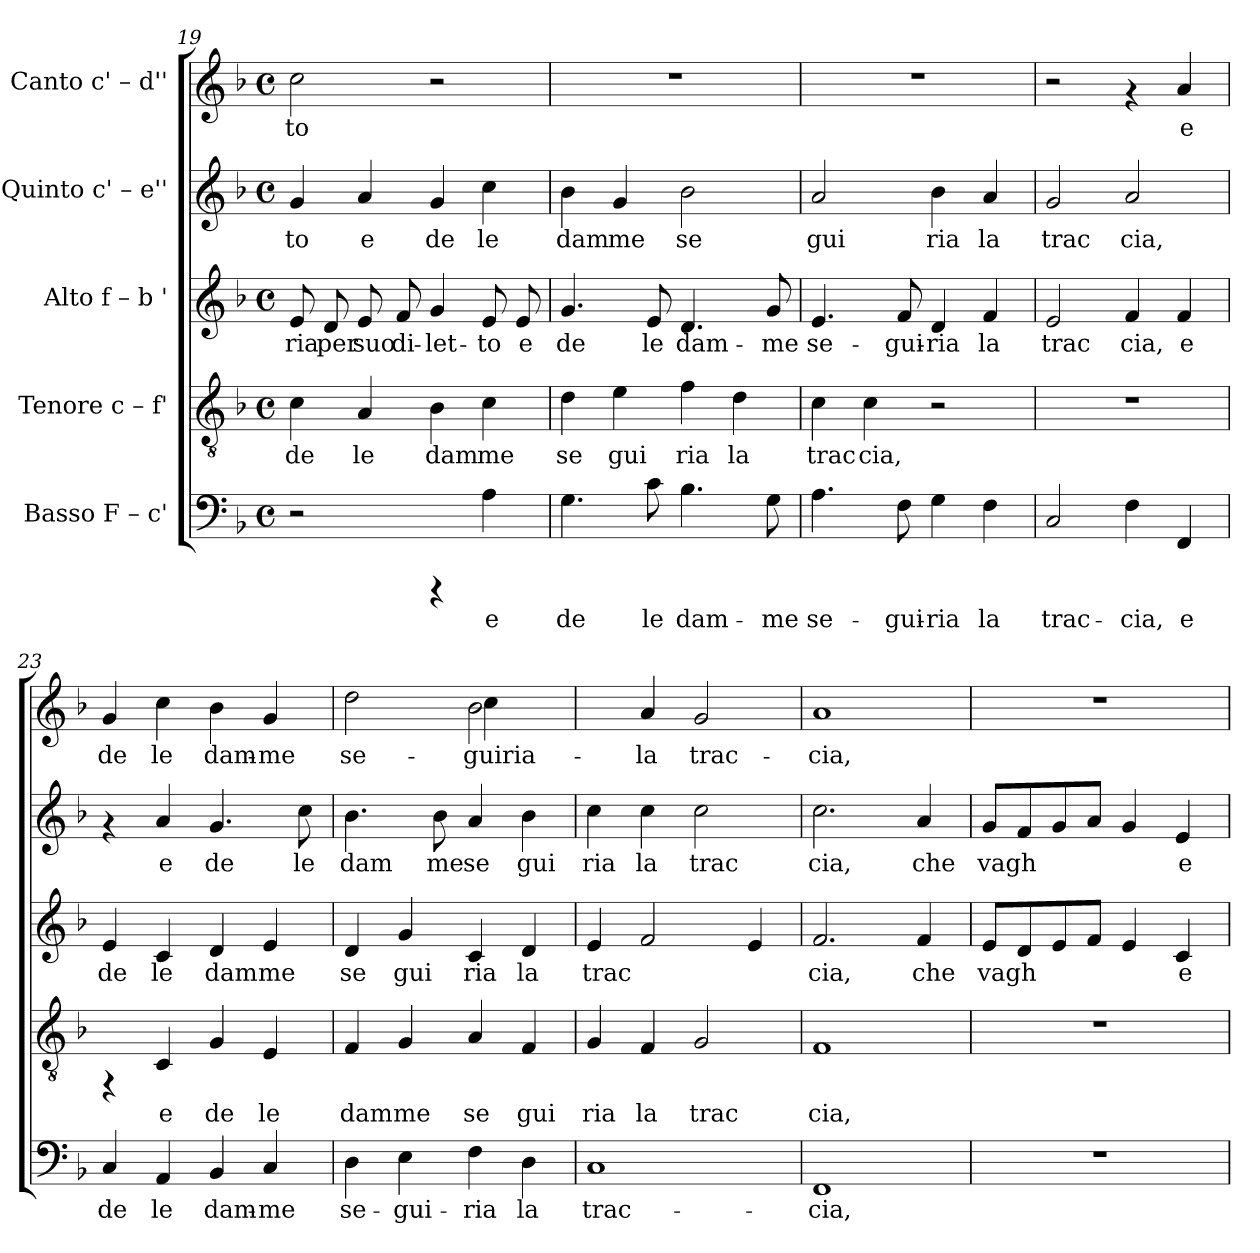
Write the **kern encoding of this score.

**kern	**text	**kern	**text	**kern	**text	**kern	**text	**kern	**text
*part5	*part5	*part4	*part4	*part3	*part3	*part2	*part2	*part1	*part1
*staff5	*staff5	*staff4	*staff4	*staff3	*staff3	*staff2	*staff2	*staff1	*staff1
*I"Basso  F – c'	*	*I"Tenore  c – f'	*	*I"Alto  f – b '	*	*I"Quinto  c' – e''	*	*I"Canto  c' – d''	*
*clefF4	*	*clefGv2	*	*clefG2	*	*clefG2	*	*clefG2	*
*k[b-]	*	*k[b-]	*	*k[b-]	*	*k[b-]	*	*k[b-]	*
*F:	*	*F:	*	*F:	*	*F:	*	*F:	*
*M4/4	*	*M4/4	*	*M4/4	*	*M4/4	*	*M4/4	*
*met(c)	*	*met(c)	*	*met(c)	*	*met(c)	*	*met(c)	*
=19	=19	=19	=19	=19	=19	=19	=19	=19	=19
!	!	!	!LO:LY:b:rj	!	!LO:LY:b:rj	!	!LO:LY:b:rj	!	!LO:LY:b:rj
2r	.	4c\	de	8e/	-ria	4g/	to	2cc\	-to
!	!	!	!	!	!LO:LY:b:rj	!	!	!	!
.	.	.	.	8d/	per	.	.	.	.
!	!	!	!LO:LY:b:rj	!	!LO:LY:b:rj	!	!LO:LY:b:rj	!	!
.	.	4A/	le	8e/	suo	4a/	e	.	.
!	!	!	!	!	!LO:LY:b:rj	!	!	!	!
.	.	.	.	8f/	di-	.	.	.	.
!	!	!	!LO:LY:b:rj	!	!LO:LY:b:rj	!	!LO:LY:b:rj	!	!
4rCCC	.	4B-\	dam	4g/	-let-	4g/	de	2r	.
!	!LO:LY:b:cj	!	!LO:LY:b:rj	!	!LO:LY:b:rj	!	!LO:LY:b:rj	!	!
4A\	e	4c\	me	8e/	-to	4cc\	le	.	.
!	!	!	!	!	!LO:LY:b:rj	!	!	!	!
.	.	.	.	8e/	e	.	.	.	.
=20	=20	=20	=20	=20	=20	=20	=20	=20	=20
!	!LO:LY:b:cj	!	!LO:LY:b:rj	!	!LO:LY:b:rj	!	!LO:LY:b:rj	!	!
4.G\	de	4d\	se	4.g/	de	4b-\	dam	1r	.
!	!	!	!LO:LY:b:rj	!	!	!	!LO:LY:b:rj	!	!
.	.	4e\	gui	.	.	4g/	me	.	.
!	!LO:LY:b:cj	!	!	!	!LO:LY:b:rj	!	!	!	!
8c\	le	.	.	8e/	le	.	.	.	.
!	!LO:LY:b:cj	!	!LO:LY:b:rj	!	!LO:LY:b:rj	!	!LO:LY:b:rj	!	!
4.B-\	dam-	4f\	ria	4.d/	dam-	2b-\	se	.	.
!	!	!	!LO:LY:b:rj	!	!	!	!	!	!
.	.	4d\	la	.	.	.	.	.	.
!	!LO:LY:b:cj	!	!	!	!LO:LY:b:rj	!	!	!	!
8G\	-me	.	.	8g/	-me	.	.	.	.
=21	=21	=21	=21	=21	=21	=21	=21	=21	=21
!	!LO:LY:b:cj	!	!LO:LY:b:rj	!	!LO:LY:b:rj	!	!LO:LY:b:rj	!	!
4.A\	se-	4c\	trac	4.e/	se-	2a/	gui	1r	.
!	!	!	!LO:LY:b:rj	!	!	!	!	!	!
.	.	4c\	cia,	.	.	.	.	.	.
!	!LO:LY:b:cj	!	!	!	!LO:LY:b:rj	!	!	!	!
8F\	-gui-	.	.	8f/	-gui-	.	.	.	.
!	!LO:LY:b:cj	!	!	!	!LO:LY:b:rj	!	!LO:LY:b:rj	!	!
4G\	-ria	2r	.	4d/	-ria	4b-\	ria	.	.
!	!LO:LY:b:cj	!	!	!	!LO:LY:b:rj	!	!LO:LY:b:rj	!	!
4F\	la	.	.	4f/	la	4a/	la	.	.
!!LO:PB:g=z
=22	=22	=22	=22	=22	=22	=22	=22	=22	=22
!	!LO:LY:b:cj	!	!	!	!LO:LY:b:rj	!	!LO:LY:b:rj	!	!
2C/	trac-	1r	.	2e/	trac	2g/	trac	2r	.
!	!LO:LY:b:cj	!	!	!	!LO:LY:b:rj	!	!LO:LY:b:rj	!	!
4F\	-cia,	.	.	4f/	cia,	2a/	cia,	4rf	.
!	!LO:LY:b:cj	!	!	!	!LO:LY:b:rj	!	!	!	!LO:LY:b:rj
4FF/	e	.	.	4f/	e	.	.	4a/	e
=23	=23	=23	=23	=23	=23	=23	=23	=23	=23
!	!LO:LY:b:cj	!	!	!	!LO:LY:b:rj	!	!	!	!LO:LY:b:rj
4C/	de	4rFF	.	4e/	de	4rf	.	4g/	de
!	!LO:LY:b:cj	!	!LO:LY:b:rj	!	!LO:LY:b:rj	!	!LO:LY:b:rj	!	!LO:LY:b:rj
4AA/	le	4C/	e	4c/	le	4a/	e	4cc\	le
!	!LO:LY:b:cj	!	!LO:LY:b:rj	!	!LO:LY:b:rj	!	!LO:LY:b:rj	!	!LO:LY:b:rj
4BB-/	dam-	4G/	de	4d/	dam	4.g/	de	4b-\	dam-
!	!LO:LY:b:cj	!	!LO:LY:b:rj	!	!LO:LY:b:rj	!	!	!	!LO:LY:b:rj
4C/	-me	4E/	le	4e/	me	.	.	4g/	-me
!	!	!	!	!	!	!	!LO:LY:b:rj	!	!
.	.	.	.	.	.	8cc\	le	.	.
=24	=24	=24	=24	=24	=24	=24	=24	=24	=24
!	!LO:LY:b:cj	!	!LO:LY:b:rj	!	!LO:LY:b:rj	!	!LO:LY:b:rj	!	!LO:LY:b:rj
*	*	*	*	*	*	*	*	*^	*
4D\	se-	4F/	dam	4d/	se	4.b-\	dam	2dd\	2ryy	se-
!	!LO:LY:b:cj	!	!LO:LY:b:rj	!	!LO:LY:b:rj	!	!	!	!	!
4E\	-gui-	4G/	me	4g/	gui	.	.	.	.	.
!	!	!	!	!	!	!	!LO:LY:b:rj	!	!	!
.	.	.	.	.	.	8b-\	me	.	.	.
!	!LO:LY:b:cj	!	!LO:LY:b:rj	!	!LO:LY:b:rj	!	!LO:LY:b:rj	!	!	!LO:LY:b:rj
4F\	-ria	4A/	se	4c/	ria	4a/	se	2b-\	4cc\	-guiria-
!	!LO:LY:b:cj	!	!LO:LY:b:rj	!	!LO:LY:b:rj	!	!LO:LY:b:rj	!	!	!
4D\	la	4F/	gui	4d/	la	4b-\	gui	.	4ryy	.
=25	=25	=25	=25	=25	=25	=25	=25	=25	=25	=25
!	!LO:LY:b:cj	!	!LO:LY:b:rj	!	!LO:LY:b:rj	!	!LO:LY:b:rj	!	!	!
*	*	*	*	*	*	*	*	*v	*v	*
1C	trac-	4G/	ria	4e/	trac	4cc\	ria	4ryy	.
!	!	!	!LO:LY:b:rj	!	!LO:LY:b:rj	!	!LO:LY:b:rj	!	!LO:LY:b:rj
.	.	4F/	la	2f/	.	4cc\	la	4a/	-la
!	!	!	!LO:LY:b:rj	!	!	!	!LO:LY:b:rj	!	!LO:LY:b:rj
.	.	2G/	trac	.	.	2cc\	trac	2g/	trac-
!	!	!	!	!	!LO:LY:b:rj	!	!	!	!
.	.	.	.	4e/	.	.	.	.	.
=26	=26	=26	=26	=26	=26	=26	=26	=26	=26
!	!LO:LY:b:cj	!	!LO:LY:b:rj	!	!LO:LY:b:rj	!	!LO:LY:b:rj	!	!LO:LY:b:rj
1FF	-cia,	1F	cia,	2.f/	cia,	2.cc\	cia,	1a	-cia,
!	!	!	!	!	!LO:LY:b:rj	!	!LO:LY:b:rj	!	!
.	.	.	.	4f/	che	4a/	che	.	.
=27	=27	=27	=27	=27	=27	=27	=27	=27	=27
!	!	!	!	!	!LO:LY:b:rj	!	!LO:LY:b:rj	!	!
1r	.	1r	.	8e/L	vagh	8g/L	vagh	1r	.
!	!	!	!	!	!LO:LY:b:rj	!	!LO:LY:b:rj	!	!
.	.	.	.	8d/	.	8f/	.	.	.
!	!	!	!	!	!LO:LY:b:rj	!	!LO:LY:b:rj	!	!
.	.	.	.	8e/	.	8g/	.	.	.
!	!	!	!	!	!LO:LY:b:rj	!	!LO:LY:b:rj	!	!
.	.	.	.	8f/J	.	8a/J	.	.	.
!	!	!	!	!	!LO:LY:b:rj	!	!LO:LY:b:rj	!	!
.	.	.	.	4e/	.	4g/	.	.	.
!	!	!	!	!	!LO:LY:b:rj	!	!LO:LY:b:rj	!	!
.	.	.	.	4c/	e	4e/	e	.	.
=	=	=	=	=	=	=	=	=	=
*-	*-	*-	*-	*-	*-	*-	*-	*-	*-
